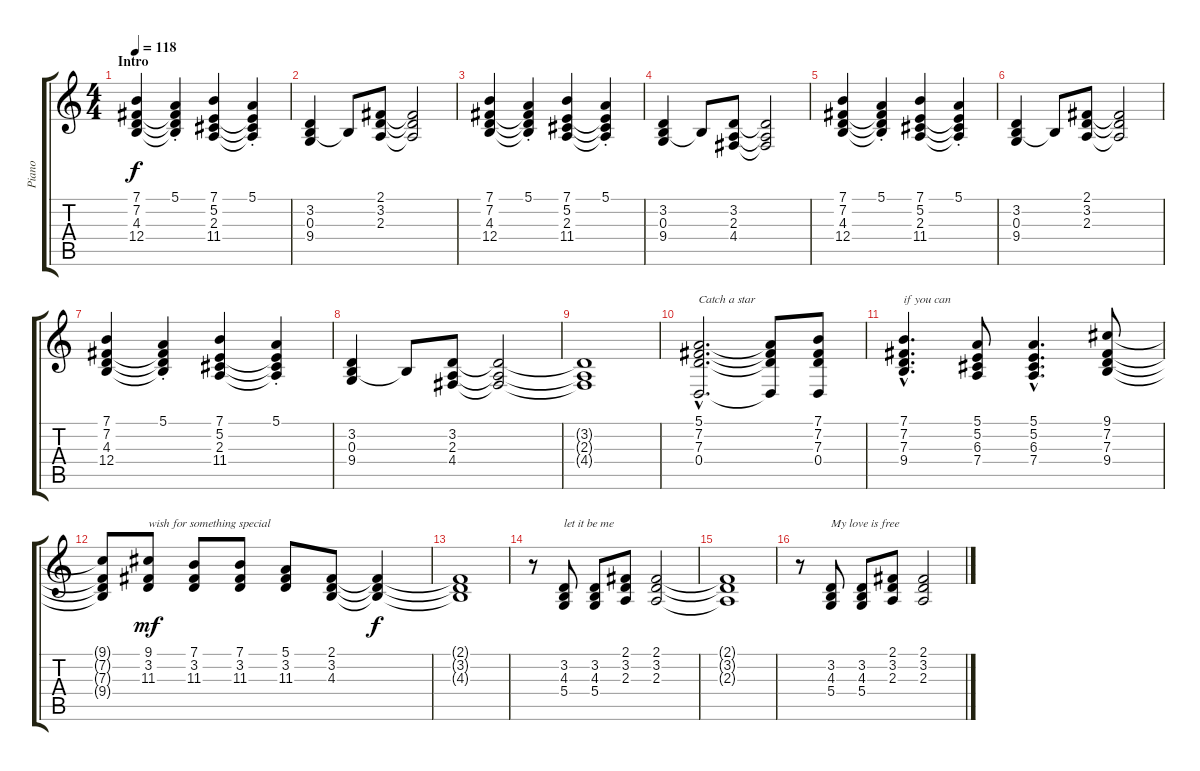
\track ("Piano" "Piano") {instrument acousticgrandpiano}
\staff {score tabs}
\tuning (E4 B3 G3 D3 A2 E2) {hide}
\ts (4 4)
\section ("" "Intro")
\tempo 118
\clef g2
\ks c
(7.1 7.2 4.3 12.4).4{dy f instrument acousticgrandpiano} (5.1{st} 7.2{t} 4.3{t} 12.4{t}).4 (7.1 5.2 2.3 11.4).4 (5.1{st} 5.2{t} 2.3{t} 11.4{t}).4 |
(3.2 0.3 9.4).4 9.4{t}.8 (2.1 3.2 2.3).8 (2.1{t} 3.2{t} 2.3{t}).2 |
(7.1 7.2 4.3 12.4).4 (5.1{st} 7.2{t} 4.3{t} 12.4{t}).4 (7.1 5.2 2.3 11.4).4 (5.1{st} 5.2{t} 2.3{t} 11.4{t}).4 |
(3.2 0.3 9.4).4 9.4{t}.8 (3.2 2.3 4.4).8 (3.2{t} 2.3{t} 4.4{t}).2 |
(7.1 7.2 4.3 12.4).4 (5.1{st} 7.2{t} 4.3{t} 12.4{t}).4 (7.1 5.2 2.3 11.4).4 (5.1{st} 5.2{t} 2.3{t} 11.4{t}).4 |
(3.2 0.3 9.4).4 9.4{t}.8 (2.1 3.2 2.3).8 (2.1{t} 3.2{t} 2.3{t}).2 |
(7.1 7.2 4.3 12.4).4 (5.1{st} 7.2{t} 4.3{t} 12.4{t}).4 (7.1 5.2 2.3 11.4).4 (5.1{st} 5.2{t} 2.3{t} 11.4{t}).4 |
(3.2 0.3 9.4).4 9.4{t}.8 (3.2 2.3 4.4).8 (3.2{t} 2.3{t} 4.4{t}).2 |
(3.2{t} 2.3{t} 4.4{t}).1 |
(5.1{hac} 7.2{hac} 7.3{hac} 0.4{hac}).2{d txt "Catch a star"} (5.1{t} 7.2{t} 7.3{t} 0.4{t}).8 (7.1 7.2 7.3 0.4).8 |
(7.1{hac} 7.2{hac} 7.3{hac} 9.4{hac}).4{d txt "if you can"} (5.1 5.2 6.3 7.4).8 (5.1{hac} 5.2{hac} 6.3{hac} 7.4{hac}).4{d} (9.1 7.2 7.3 9.4).8 |
(9.1{t} 7.2{t} 7.3{t} 9.4{t}).8 (9.1 3.2 11.3).8{txt "wish for something special" dy mf} (7.1 3.2 11.3).8 (7.1 3.2 11.3).8 (5.1 3.2 11.3).8 (2.1 3.2 4.3).8 (2.1{t} 3.2{t} 4.3{t}).4{dy f} |
(2.1{t} 3.2{t} 4.3{t}).1 |
r.8 (3.2 4.3 5.4).8{txt "let it be me"} (3.2 4.3 5.4).8 (2.1 3.2 2.3).8 (2.1 3.2 2.3).2 |
(2.1{t} 3.2{t} 2.3{t}).1 |
r.8 (3.2 4.3 5.4).8{txt "My love is free"} (3.2 4.3 5.4).8 (2.1 3.2 2.3).8 (2.1 3.2 2.3).2
